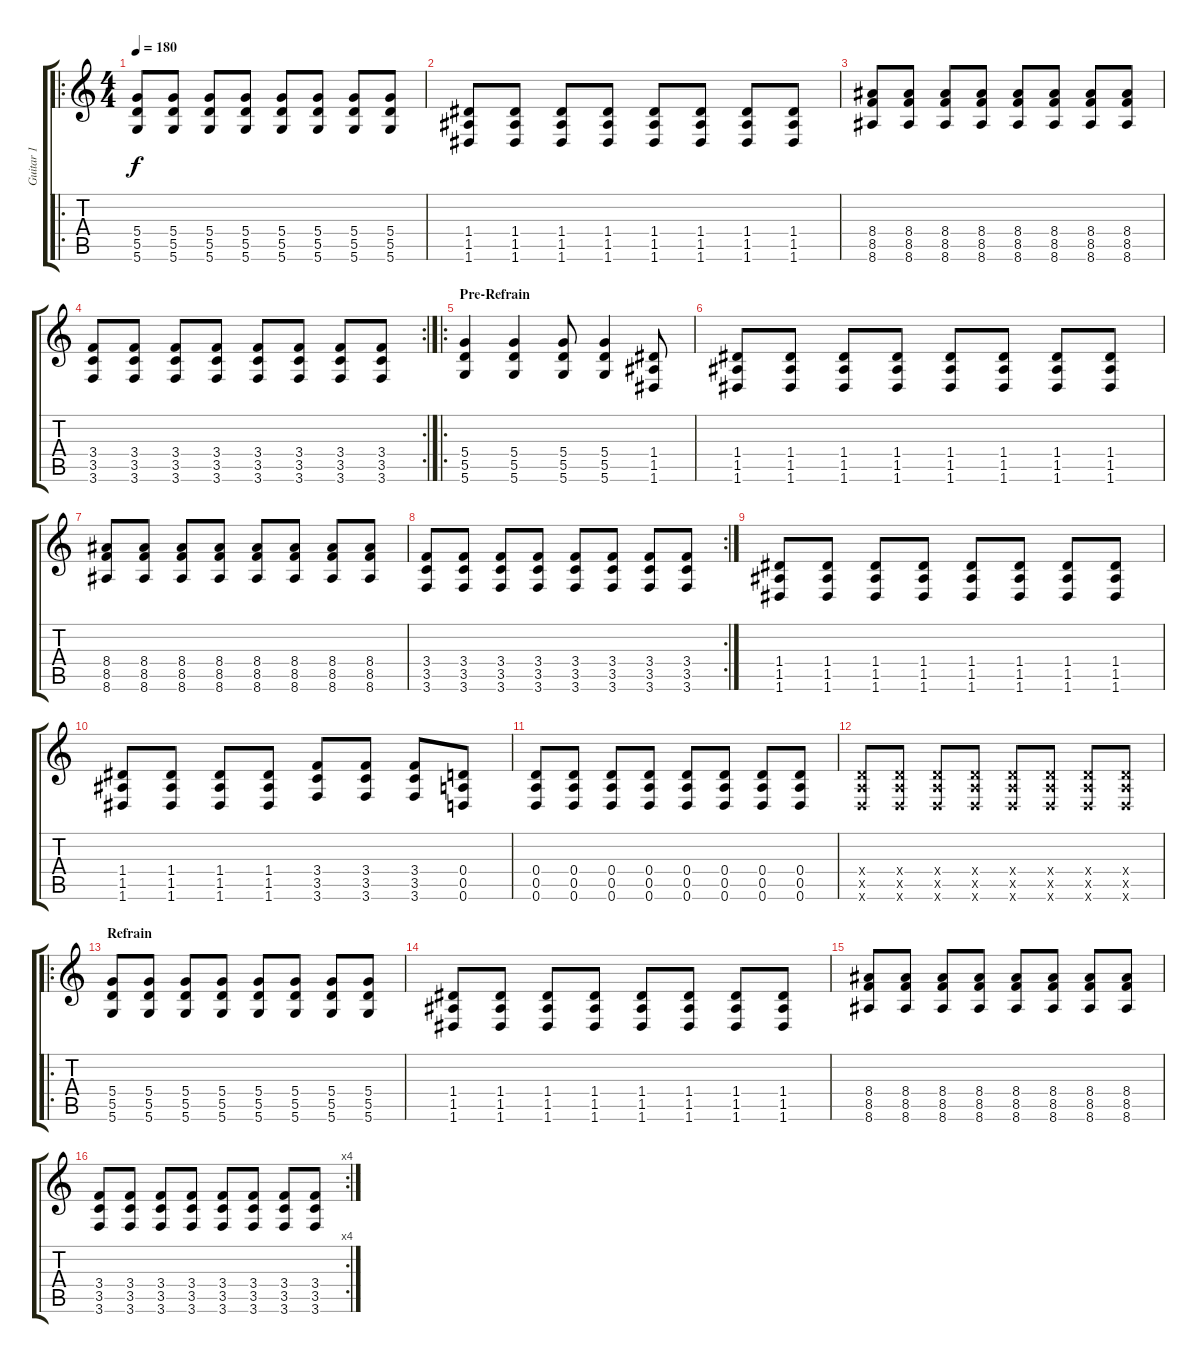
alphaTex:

\track ("Guitar 1" "Guitar 1") {instrument distortionguitar}
\staff {score tabs}
\tuning (E4 B3 G3 D3 A2 D2) {hide}
\ro
\ts (4 4)
\tempo 180
\clef g2
\ks c
(5.4 5.5 5.6).8{dy f} (5.4 5.5 5.6).8 (5.4 5.5 5.6).8 (5.4 5.5 5.6).8 (5.4 5.5 5.6).8 (5.4 5.5 5.6).8 (5.4 5.5 5.6).8 (5.4 5.5 5.6).8 |
(1.4 1.5 1.6).8 (1.4 1.5 1.6).8 (1.4 1.5 1.6).8 (1.4 1.5 1.6).8 (1.4 1.5 1.6).8 (1.4 1.5 1.6).8 (1.4 1.5 1.6).8 (1.4 1.5 1.6).8 |
(8.4 8.5 8.6).8 (8.4 8.5 8.6).8 (8.4 8.5 8.6).8 (8.4 8.5 8.6).8 (8.4 8.5 8.6).8 (8.4 8.5 8.6).8 (8.4 8.5 8.6).8 (8.4 8.5 8.6).8 |
\rc 2
(3.4 3.5 3.6).8 (3.4 3.5 3.6).8 (3.4 3.5 3.6).8 (3.4 3.5 3.6).8 (3.4 3.5 3.6).8 (3.4 3.5 3.6).8 (3.4 3.5 3.6).8 (3.4 3.5 3.6).8 |
\ro
\section ("" "Pre-Refrain")
(5.4 5.5 5.6).4 (5.4 5.5 5.6).4 (5.4 5.5 5.6).8 (5.4 5.5 5.6).4 (1.4 1.5 1.6).8 |
(1.4 1.5 1.6).8 (1.4 1.5 1.6).8 (1.4 1.5 1.6).8 (1.4 1.5 1.6).8 (1.4 1.5 1.6).8 (1.4 1.5 1.6).8 (1.4 1.5 1.6).8 (1.4 1.5 1.6).8 |
(8.4 8.5 8.6).8 (8.4 8.5 8.6).8 (8.4 8.5 8.6).8 (8.4 8.5 8.6).8 (8.4 8.5 8.6).8 (8.4 8.5 8.6).8 (8.4 8.5 8.6).8 (8.4 8.5 8.6).8 |
\rc 2
(3.4 3.5 3.6).8 (3.4 3.5 3.6).8 (3.4 3.5 3.6).8 (3.4 3.5 3.6).8 (3.4 3.5 3.6).8 (3.4 3.5 3.6).8 (3.4 3.5 3.6).8 (3.4 3.5 3.6).8 |
(1.4 1.5 1.6).8 (1.4 1.5 1.6).8 (1.4 1.5 1.6).8 (1.4 1.5 1.6).8 (1.4 1.5 1.6).8 (1.4 1.5 1.6).8 (1.4 1.5 1.6).8 (1.4 1.5 1.6).8 |
(1.4 1.5 1.6).8 (1.4 1.5 1.6).8 (1.4 1.5 1.6).8 (1.4 1.5 1.6).8 (3.4 3.5 3.6).8 (3.4 3.5 3.6).8 (3.4 3.5 3.6).8 (0.4 0.5 0.6).8 |
(0.4 0.5 0.6).8 (0.4 0.5 0.6).8 (0.4 0.5 0.6).8 (0.4 0.5 0.6).8 (0.4 0.5 0.6).8 (0.4 0.5 0.6).8 (0.4 0.5 0.6).8 (0.4 0.5 0.6).8 |
(0.4{x} 0.5{x} 0.6{x}).8 (0.4{x} 0.5{x} 0.6{x}).8 (0.4{x} 0.5{x} 0.6{x}).8 (0.4{x} 0.5{x} 0.6{x}).8 (0.4{x} 0.5{x} 0.6{x}).8 (0.4{x} 0.5{x} 0.6{x}).8 (0.4{x} 0.5{x} 0.6{x}).8 (0.4{x} 0.5{x} 0.6{x}).8 |
\ro
\section ("" "Refrain")
(5.4 5.5 5.6).8 (5.4 5.5 5.6).8 (5.4 5.5 5.6).8 (5.4 5.5 5.6).8 (5.4 5.5 5.6).8 (5.4 5.5 5.6).8 (5.4 5.5 5.6).8 (5.4 5.5 5.6).8 |
(1.4 1.5 1.6).8 (1.4 1.5 1.6).8 (1.4 1.5 1.6).8 (1.4 1.5 1.6).8 (1.4 1.5 1.6).8 (1.4 1.5 1.6).8 (1.4 1.5 1.6).8 (1.4 1.5 1.6).8 |
(8.4 8.5 8.6).8 (8.4 8.5 8.6).8 (8.4 8.5 8.6).8 (8.4 8.5 8.6).8 (8.4 8.5 8.6).8 (8.4 8.5 8.6).8 (8.4 8.5 8.6).8 (8.4 8.5 8.6).8 |
\rc 4
(3.4 3.5 3.6).8 (3.4 3.5 3.6).8 (3.4 3.5 3.6).8 (3.4 3.5 3.6).8 (3.4 3.5 3.6).8 (3.4 3.5 3.6).8 (3.4 3.5 3.6).8 (3.4 3.5 3.6).8
